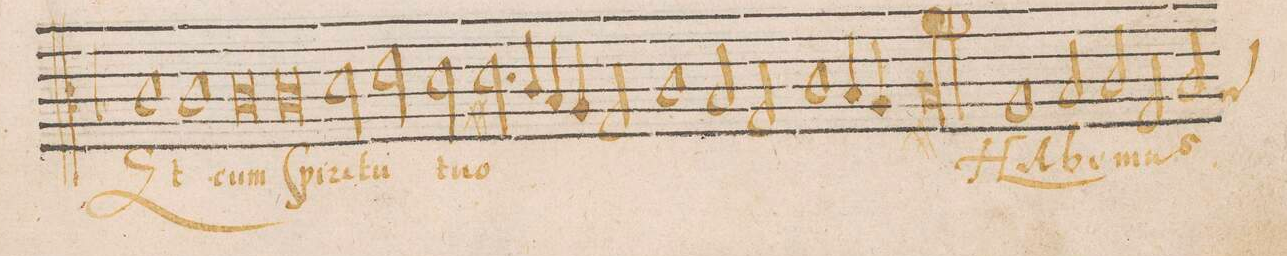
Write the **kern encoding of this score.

**kern	**text
*I"ALTVS	*
*clefC3	*
*k[b-]	*
*met(C|)	*
*M2/1	*
1c	Et
1c	.
=25-	=25-
0c	cum
=26-	=26-
0c	Spi-
=27-	=27-
2d\	-ri-
2e\	-tu
2d\	tu-
2.d\	-o
=28-	=28-
4c/	.
4Bn/	.
4A/	.
2G/	.
1c/	.
=29-	=29-
2B-y/	.
2G/	.
1c/	.
=30-	=30-
4B-/	.
4A/	.
1Bn	.
=31-	=31-
1A	HA-
2B-y/	-be-
2c/	.
=32-	=32-
2G/	-mus
2B-/	.
*custos:A	*
*-	*-
